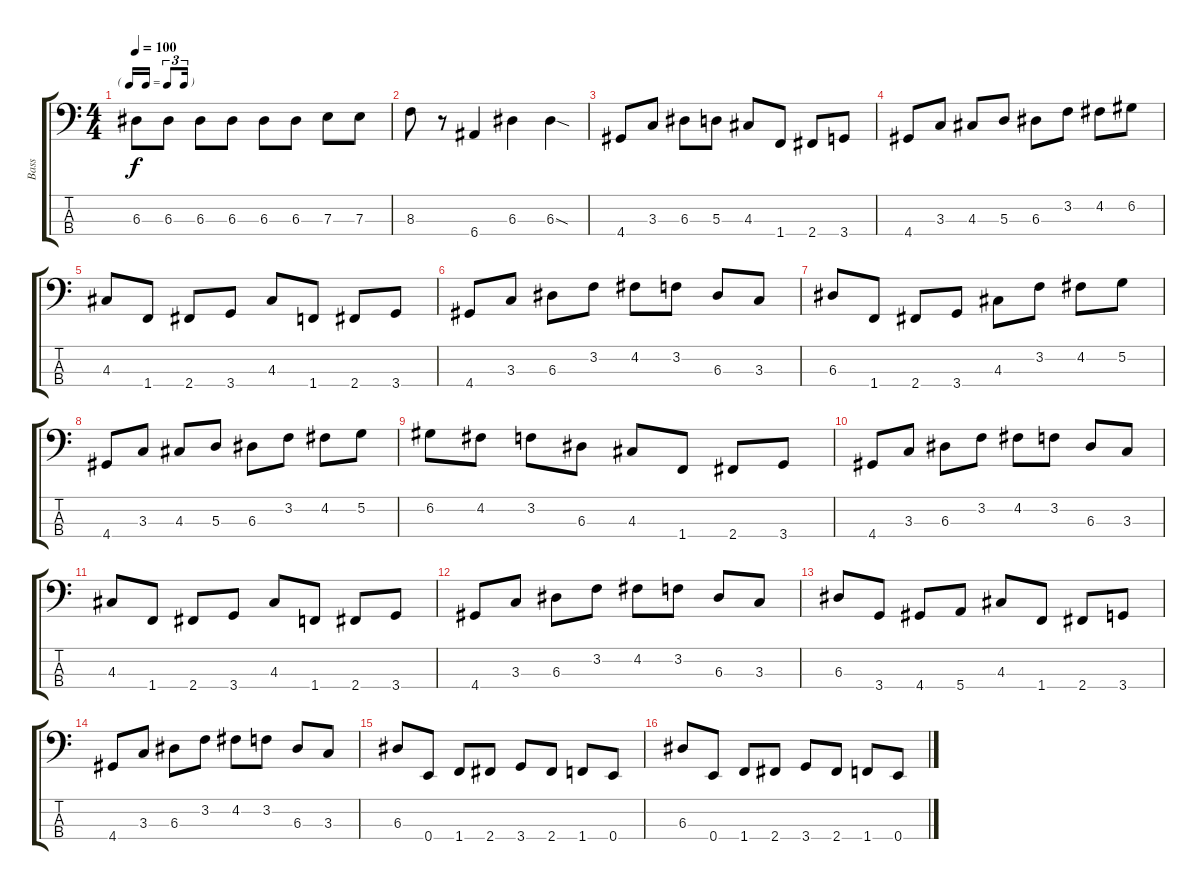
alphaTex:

\track ("Bass" "Bass") {instrument electricbassfinger}
\staff {score tabs}
\tuning (G2 D2 A1 E1) {hide}
\ts (4 4)
\tf triplet16th
\tempo 100
\clef f4
\ks c
6.3.8{dy f} 6.3.8 6.3.8 6.3.8 6.3.8 6.3.8 7.3.8 7.3.8 |
8.3.8 r.8 6.4.4 6.3.4 6.3{sod}.4 |
4.4.8 3.3.8 6.3.8 5.3.8 4.3.8 1.4.8 2.4.8 3.4.8 |
4.4.8 3.3.8 4.3.8 5.3.8 6.3.8 3.2.8 4.2.8 6.2.8 |
4.3.8 1.4.8 2.4.8 3.4.8 4.3.8 1.4.8 2.4.8 3.4.8 |
4.4.8 3.3.8 6.3.8 3.2.8 4.2.8 3.2.8 6.3.8 3.3.8 |
6.3.8 1.4.8 2.4.8 3.4.8 4.3.8 3.2.8 4.2.8 5.2.8 |
4.4.8 3.3.8 4.3.8 5.3.8 6.3.8 3.2.8 4.2.8 5.2.8 |
6.2.8 4.2.8 3.2.8 6.3.8 4.3.8 1.4.8 2.4.8 3.4.8 |
4.4.8 3.3.8 6.3.8 3.2.8 4.2.8 3.2.8 6.3.8 3.3.8 |
4.3.8 1.4.8 2.4.8 3.4.8 4.3.8 1.4.8 2.4.8 3.4.8 |
4.4.8 3.3.8 6.3.8 3.2.8 4.2.8 3.2.8 6.3.8 3.3.8 |
6.3.8 3.4.8 4.4.8 5.4.8 4.3.8 1.4.8 2.4.8 3.4.8 |
4.4.8 3.3.8 6.3.8 3.2.8 4.2.8 3.2.8 6.3.8 3.3.8 |
6.3.8 0.4.8 1.4.8 2.4.8 3.4.8 2.4.8 1.4.8 0.4.8 |
6.3.8 0.4.8 1.4.8 2.4.8 3.4.8 2.4.8 1.4.8 0.4.8
